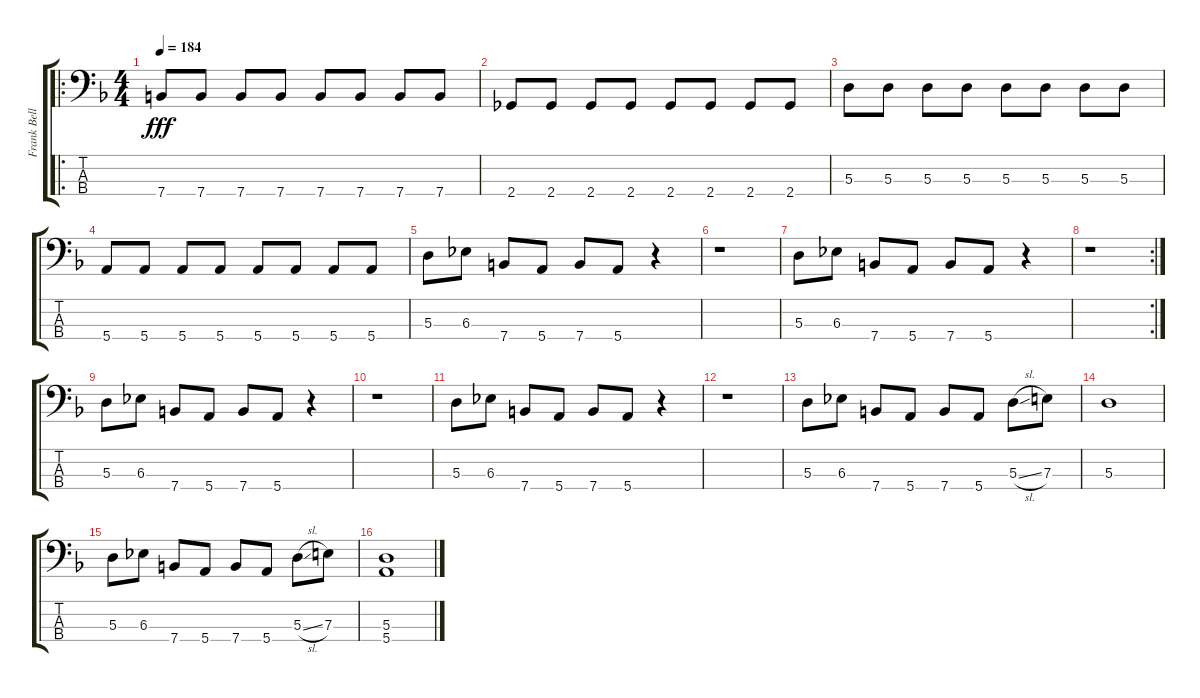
\track ("Frank Bello" "Frank Bell") {instrument electricbasspick}
\staff {score tabs}
\tuning (G2 D2 A1 E1) {hide}
\ro
\ts (4 4)
\tempo 184
\clef f4
\ks f
7.4.8{dy fff} 7.4.8 7.4.8 7.4.8 7.4.8 7.4.8 7.4.8 7.4.8 |
2.4.8 2.4.8 2.4.8 2.4.8 2.4.8 2.4.8 2.4.8 2.4.8 |
5.3.8 5.3.8 5.3.8 5.3.8 5.3.8 5.3.8 5.3.8 5.3.8 |
5.4.8 5.4.8 5.4.8 5.4.8 5.4.8 5.4.8 5.4.8 5.4.8 |
5.3.8 6.3.8 7.4.8 5.4.8 7.4.8 5.4.8 r.4 |
r.1 |
5.3.8 6.3.8 7.4.8 5.4.8 7.4.8 5.4.8 r.4 |
\rc 2
r.1 |
5.3.8 6.3.8 7.4.8 5.4.8 7.4.8 5.4.8 r.4 |
r.1 |
5.3.8 6.3.8 7.4.8 5.4.8 7.4.8 5.4.8 r.4 |
r.1 |
5.3.8 6.3.8 7.4.8 5.4.8 7.4.8 5.4.8 5.3{sl}.8 7.3.8 |
5.3.1 |
5.3.8 6.3.8 7.4.8 5.4.8 7.4.8 5.4.8 5.3{sl}.8 7.3.8 |
(5.3 5.4).1
